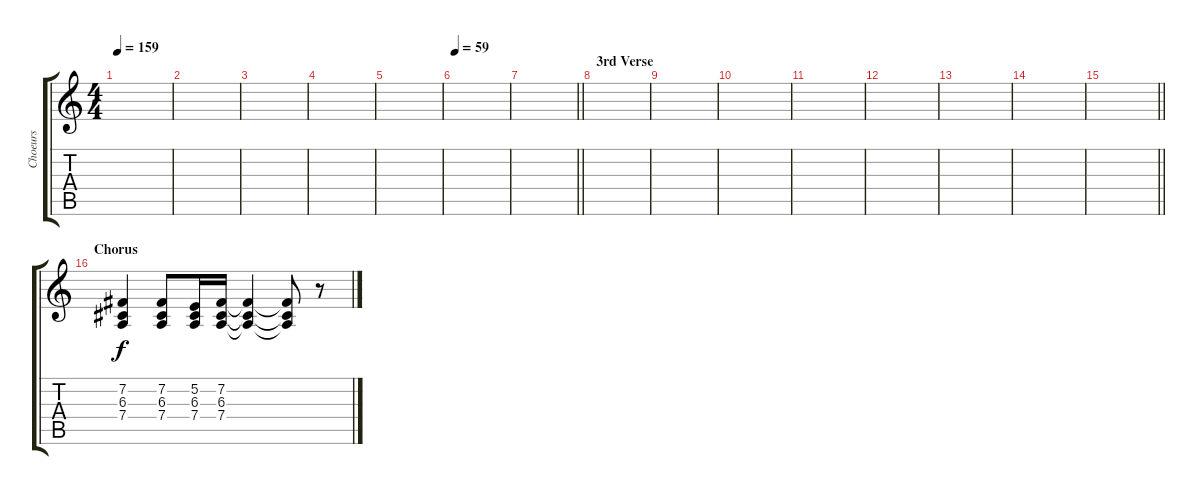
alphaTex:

\track ("Choeurs" "Choeurs") {instrument choiraahs}
\staff {score tabs}
\tuning (E4 B3 G3 D3 A2 E2) {hide}
\ts (4 4)
\tempo 159
\clef g2
\ks c
|
|
|
|
|
\tempo 59
|
\barLineRight lightlight
|
\section ("" "3rd Verse")
|
|
|
|
|
|
|
\barLineRight lightlight
|
\section ("" "Chorus")
(7.2 6.3 7.4).4 (7.2 6.3 7.4).8 (5.2 6.3 7.4).16 (7.2 6.3 7.4).16 (7.2{t} 6.3{t} 7.4{t}).4 (7.2{t} 6.3{t} 7.4{t}).8 r.8
